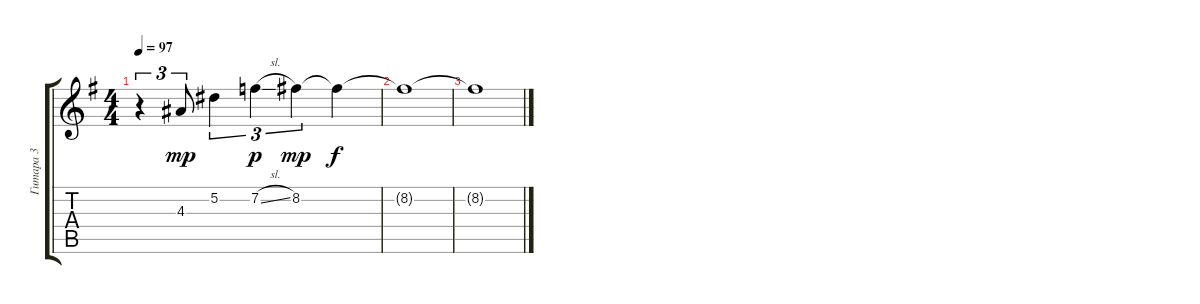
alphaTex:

\track ("Гитара 3" "Гитара 3") {instrument electricguitarclean}
\staff {score tabs}
\tuning (Eb4 Bb3 Gb3 Db3 Ab2 Eb2) {hide}
\ts (4 4)
\tempo 97
\clef g2
\ks eminor
r.4{tu (3 2) dy mf} 4.3.8{tu (3 2) dy mp} 5.2.4{tu (3 2)} 7.2{sl}.4{tu (3 2) dy p} 8.2.4{tu (3 2) dy mp} 8.2{t}.4{dy f} |
8.2{t}.1 |
8.2{t}.1
